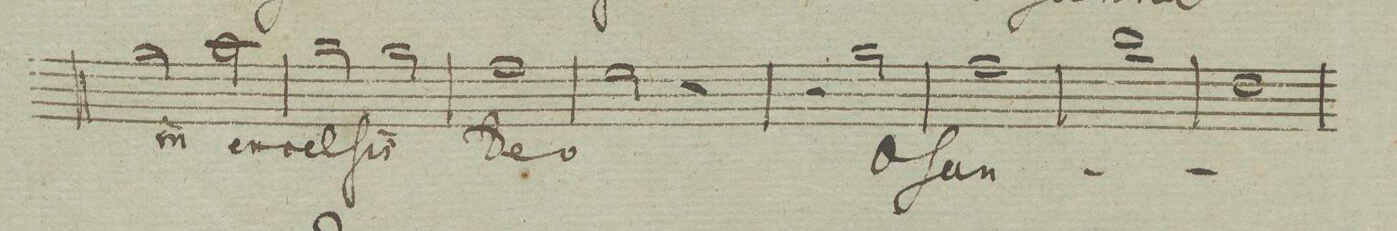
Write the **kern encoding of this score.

**kern	**text	**dynam
*I"Soprano. Tutti.	*	*
*clefC1	*	*
*k[]	*	*
*met(c)	*	*
*M4/4	*	*
2ee\	in	.
2ff\	ex-	.
=56	=56	=56
2ee\	-cel-	.
2ee\	-sis	.
=57	=57	=57
1dd	De-	.
=58	=58	=58
2cc\	-o	.
2r	.	.
=59	=59	=59
2r	.	.
2ee\	O-	.
=60	=60	=60
1dd	-san-	.
=61	=61	=61
1gg	.	.
=62	=62	=62
1b	.	.
=63	=63	=63
*-	*-	*-
